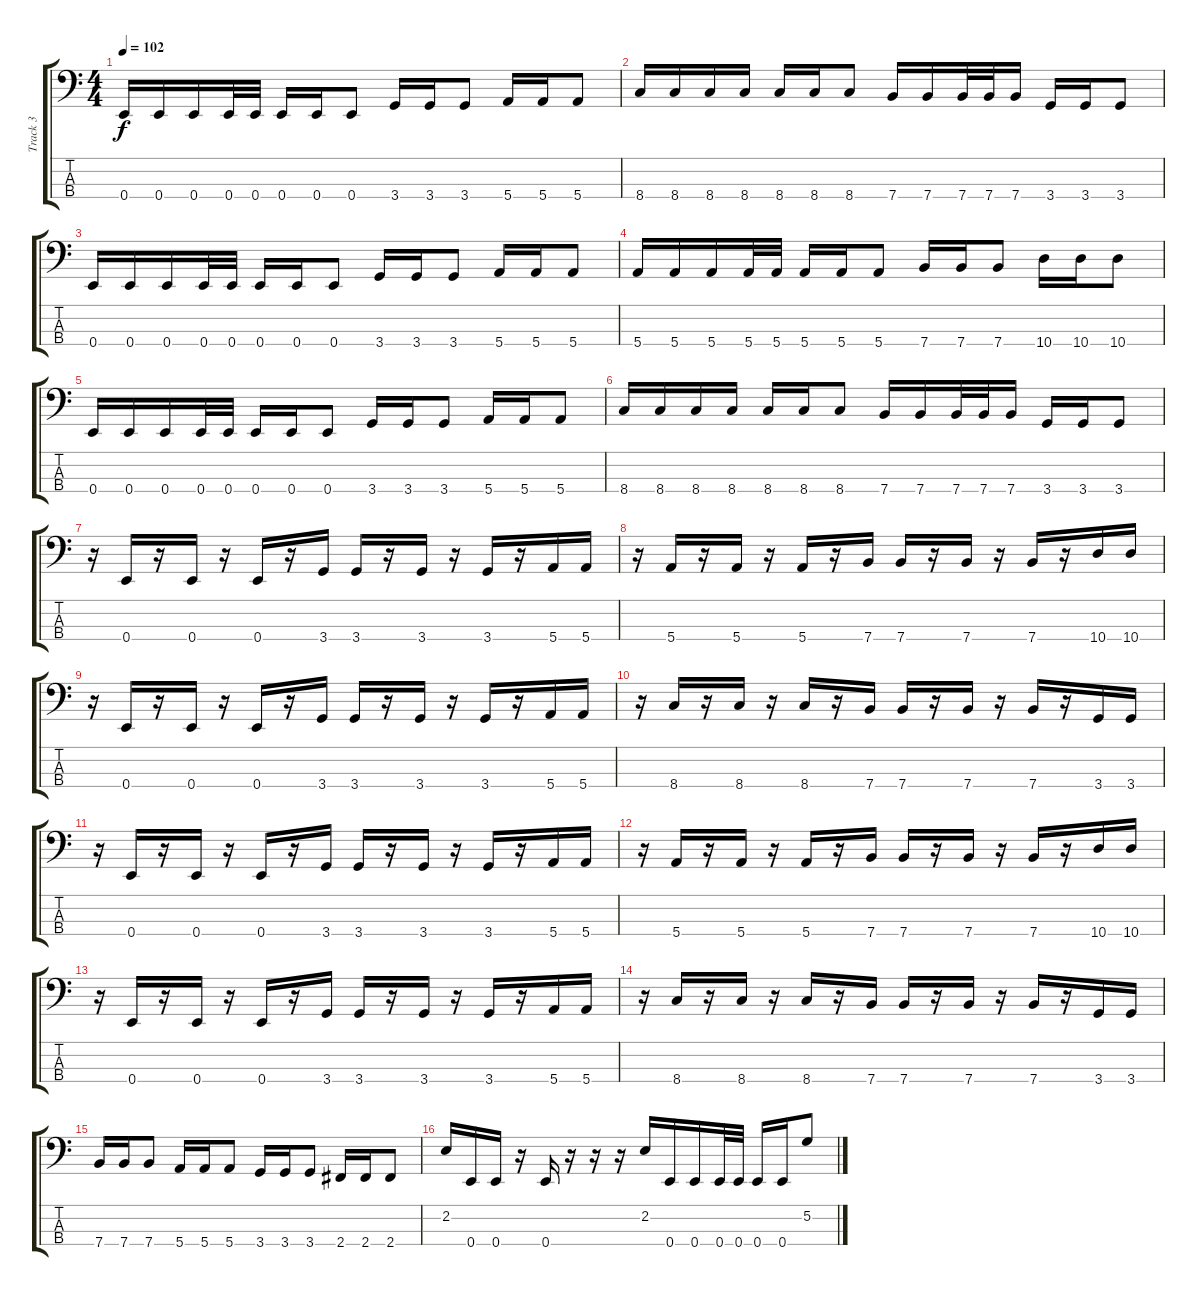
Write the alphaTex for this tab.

\track ("Track 3" "Track 3") {instrument electricbassfinger}
\staff {score tabs}
\tuning (G2 D2 A1 E1) {hide}
\ts (4 4)
\tempo 102
\clef f4
\ks c
0.4.16{dy f} 0.4.16 0.4.16 0.4.32 0.4.32 0.4.16 0.4.16 0.4.8 3.4.16 3.4.16 3.4.8 5.4.16 5.4.16 5.4.8 |
8.4.16 8.4.16 8.4.16 8.4.16 8.4.16 8.4.16 8.4.8 7.4.16 7.4.16 7.4.32 7.4.32 7.4.16 3.4.16 3.4.16 3.4.8 |
0.4.16 0.4.16 0.4.16 0.4.32 0.4.32 0.4.16 0.4.16 0.4.8 3.4.16 3.4.16 3.4.8 5.4.16 5.4.16 5.4.8 |
5.4.16 5.4.16 5.4.16 5.4.32 5.4.32 5.4.16 5.4.16 5.4.8 7.4.16 7.4.16 7.4.8 10.4.16 10.4.16 10.4.8 |
0.4.16 0.4.16 0.4.16 0.4.32 0.4.32 0.4.16 0.4.16 0.4.8 3.4.16 3.4.16 3.4.8 5.4.16 5.4.16 5.4.8 |
8.4.16 8.4.16 8.4.16 8.4.16 8.4.16 8.4.16 8.4.8 7.4.16 7.4.16 7.4.32 7.4.32 7.4.16 3.4.16 3.4.16 3.4.8 |
r.16 0.4.16 r.16 0.4.16 r.16 0.4.16 r.16 3.4.16 3.4.16 r.16 3.4.16 r.16 3.4.16 r.16 5.4.16 5.4.16 |
r.16 5.4.16 r.16 5.4.16 r.16 5.4.16 r.16 7.4.16 7.4.16 r.16 7.4.16 r.16 7.4.16 r.16 10.4.16 10.4.16 |
r.16 0.4.16 r.16 0.4.16 r.16 0.4.16 r.16 3.4.16 3.4.16 r.16 3.4.16 r.16 3.4.16 r.16 5.4.16 5.4.16 |
r.16 8.4.16 r.16 8.4.16 r.16 8.4.16 r.16 7.4.16 7.4.16 r.16 7.4.16 r.16 7.4.16 r.16 3.4.16 3.4.16 |
r.16 0.4.16 r.16 0.4.16 r.16 0.4.16 r.16 3.4.16 3.4.16 r.16 3.4.16 r.16 3.4.16 r.16 5.4.16 5.4.16 |
r.16 5.4.16 r.16 5.4.16 r.16 5.4.16 r.16 7.4.16 7.4.16 r.16 7.4.16 r.16 7.4.16 r.16 10.4.16 10.4.16 |
r.16 0.4.16 r.16 0.4.16 r.16 0.4.16 r.16 3.4.16 3.4.16 r.16 3.4.16 r.16 3.4.16 r.16 5.4.16 5.4.16 |
r.16 8.4.16 r.16 8.4.16 r.16 8.4.16 r.16 7.4.16 7.4.16 r.16 7.4.16 r.16 7.4.16 r.16 3.4.16 3.4.16 |
7.4.16 7.4.16 7.4.8 5.4.16 5.4.16 5.4.8 3.4.16 3.4.16 3.4.8 2.4.16 2.4.16 2.4.8 |
2.2.16 0.4.16 0.4.16 r.16 0.4.16 r.16 r.16 r.16 2.2.16 0.4.16 0.4.16 0.4.32 0.4.32 0.4.16 0.4.16 5.2.8
